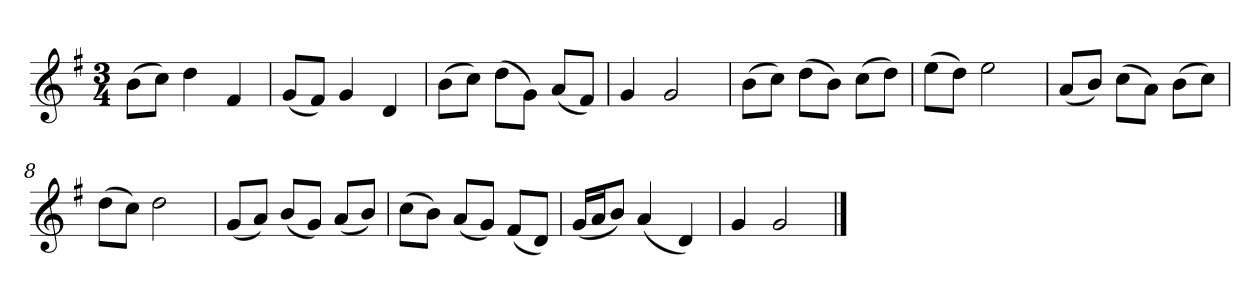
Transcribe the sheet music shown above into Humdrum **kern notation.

**kern
*part1
*staff1
*k[f#]
*M3/4
*MM120
=1
(8bL
8ccJ)
4dd
4f#
=2
(8gL
8f#J)
4g
4d
=3
(8bL
8ccJ)
(8ddL
8gJ)
(8aL
8f#J)
=4
4g
2g
=5
(8bL
8ccJ)
(8ddL
8bJ)
(8ccL
8ddJ)
=6
(8eeL
8ddJ)
2ee
=7
(8aL
8bJ)
(8ccL
8aJ)
(8bL
8ccJ)
=8
(8ddL
8ccJ)
2dd
=9
(8gL
8aJ)
(8bL
8gJ)
(8aL
8bJ)
=10
(8ccL
8bJ)
(8aL
8gJ)
(8f#L
8dJ)
=11
(16gLL
16aJ
8bJ)
(4a
4d)
=12
4g
2g
==
*-
